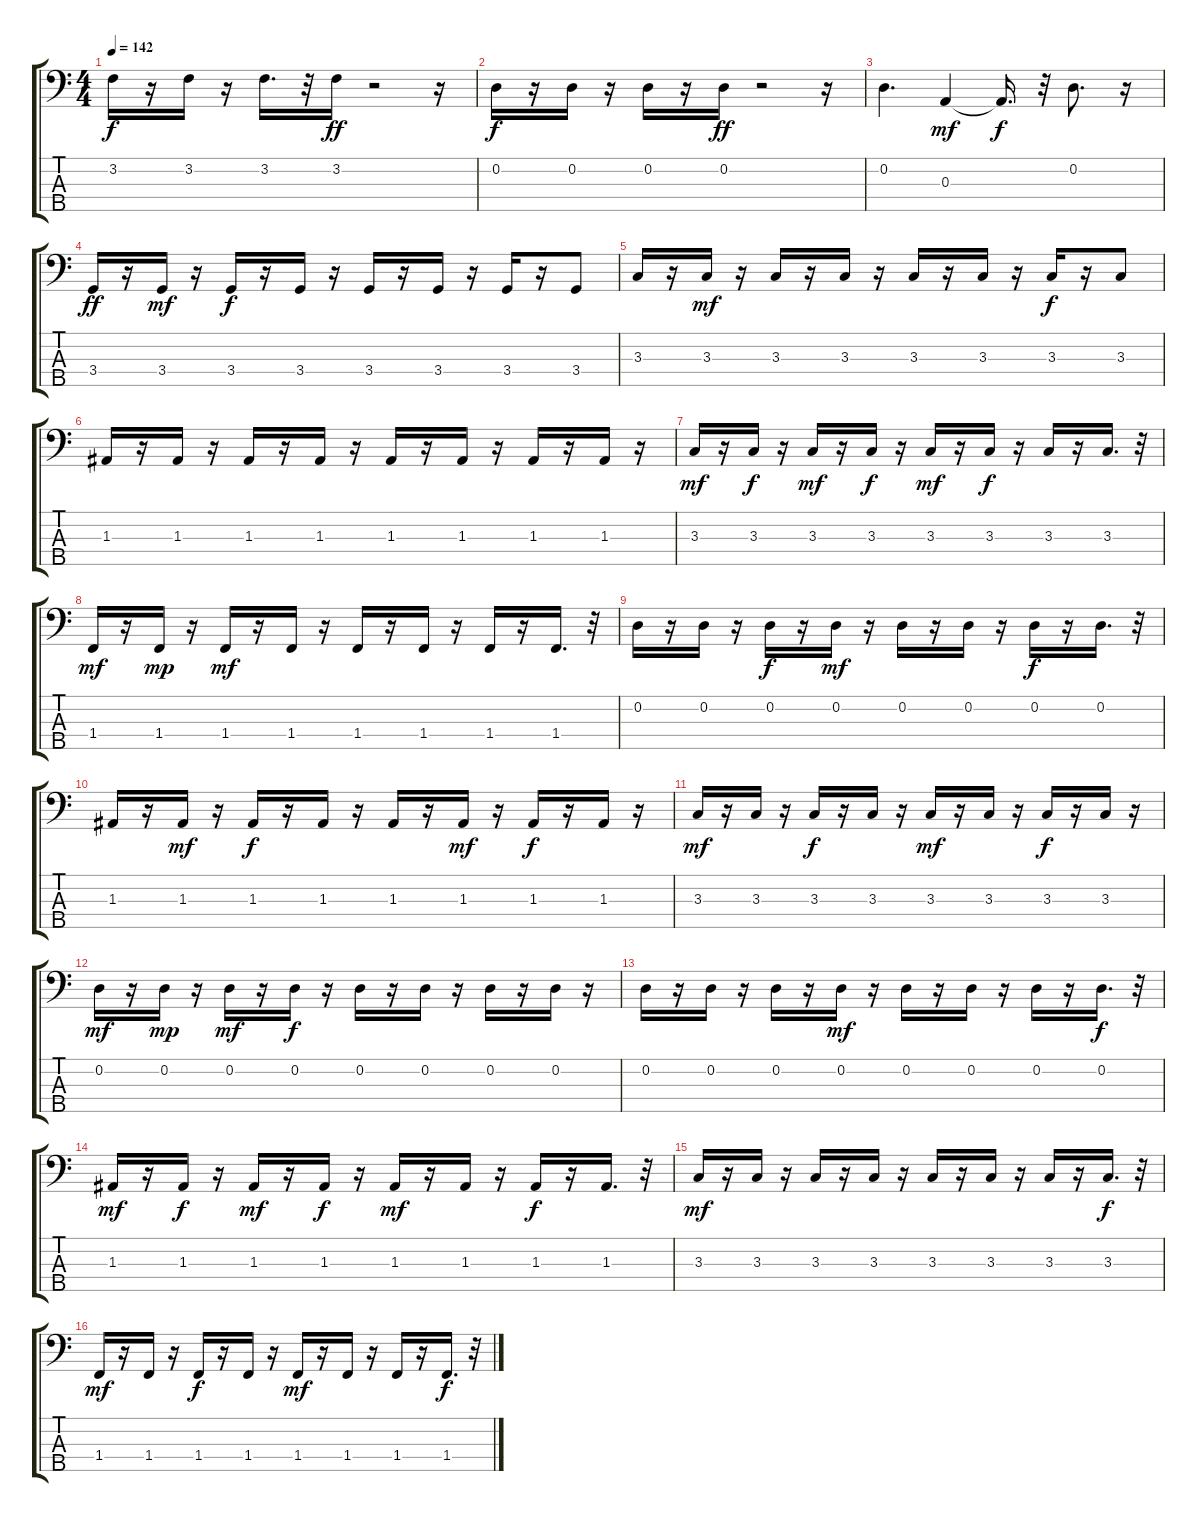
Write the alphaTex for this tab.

\track "" {instrument electricbasspick}
\staff {score tabs}
\tuning (G2 D2 A1 E1 B0) {hide}
\ts (4 4)
\tempo 142
\clef f4
\ks c
3.2.16{dy f} r.16 3.2.16 r.16 3.2.16{d} r.32 3.2.16{dy ff} r.2 r.16 |
0.2.16{dy f} r.16 0.2.16 r.16 0.2.16 r.16 0.2.16{dy ff} r.2 r.16 |
0.2.4{d} 0.3.4{dy mf} 0.3{t}.16{d dy f} r.32 0.2.8{d} r.16 |
3.4.16{dy ff} r.16 3.4.16{dy mf} r.16 3.4.16{dy f} r.16 3.4.16 r.16 3.4.16 r.16 3.4.16 r.16 3.4.16 r.16 3.4.8 |
3.3.16 r.16 3.3.16{dy mf} r.16 3.3.16 r.16 3.3.16 r.16 3.3.16 r.16 3.3.16 r.16 3.3.16{dy f} r.16 3.3.8 |
1.3.16 r.16 1.3.16 r.16 1.3.16 r.16 1.3.16 r.16 1.3.16 r.16 1.3.16 r.16 1.3.16 r.16 1.3.16 r.16 |
3.3.16{dy mf} r.16 3.3.16{dy f} r.16 3.3.16{dy mf} r.16 3.3.16{dy f} r.16 3.3.16{dy mf} r.16 3.3.16{dy f} r.16 3.3.16 r.16 3.3.16{d} r.32 |
1.4.16{dy mf} r.16 1.4.16{dy mp} r.16 1.4.16{dy mf} r.16 1.4.16 r.16 1.4.16 r.16 1.4.16 r.16 1.4.16 r.16 1.4.16{d} r.32 |
0.2.16 r.16 0.2.16 r.16 0.2.16{dy f} r.16 0.2.16{dy mf} r.16 0.2.16 r.16 0.2.16 r.16 0.2.16{dy f} r.16 0.2.16{d} r.32 |
1.3.16 r.16 1.3.16{dy mf} r.16 1.3.16{dy f} r.16 1.3.16 r.16 1.3.16 r.16 1.3.16{dy mf} r.16 1.3.16{dy f} r.16 1.3.16 r.16 |
3.3.16{dy mf} r.16 3.3.16 r.16 3.3.16{dy f} r.16 3.3.16 r.16 3.3.16{dy mf} r.16 3.3.16 r.16 3.3.16{dy f} r.16 3.3.16 r.16 |
0.2.16{dy mf} r.16 0.2.16{dy mp} r.16 0.2.16{dy mf} r.16 0.2.16{dy f} r.16 0.2.16 r.16 0.2.16 r.16 0.2.16 r.16 0.2.16 r.16 |
0.2.16 r.16 0.2.16 r.16 0.2.16 r.16 0.2.16{dy mf} r.16 0.2.16 r.16 0.2.16 r.16 0.2.16 r.16 0.2.16{d dy f} r.32 |
1.3.16{dy mf} r.16 1.3.16{dy f} r.16 1.3.16{dy mf} r.16 1.3.16{dy f} r.16 1.3.16{dy mf} r.16 1.3.16 r.16 1.3.16{dy f} r.16 1.3.16{d} r.32 |
3.3.16{dy mf} r.16 3.3.16 r.16 3.3.16 r.16 3.3.16 r.16 3.3.16 r.16 3.3.16 r.16 3.3.16 r.16 3.3.16{d dy f} r.32 |
1.4.16{dy mf} r.16 1.4.16 r.16 1.4.16{dy f} r.16 1.4.16 r.16 1.4.16{dy mf} r.16 1.4.16 r.16 1.4.16 r.16 1.4.16{d dy f} r.32
